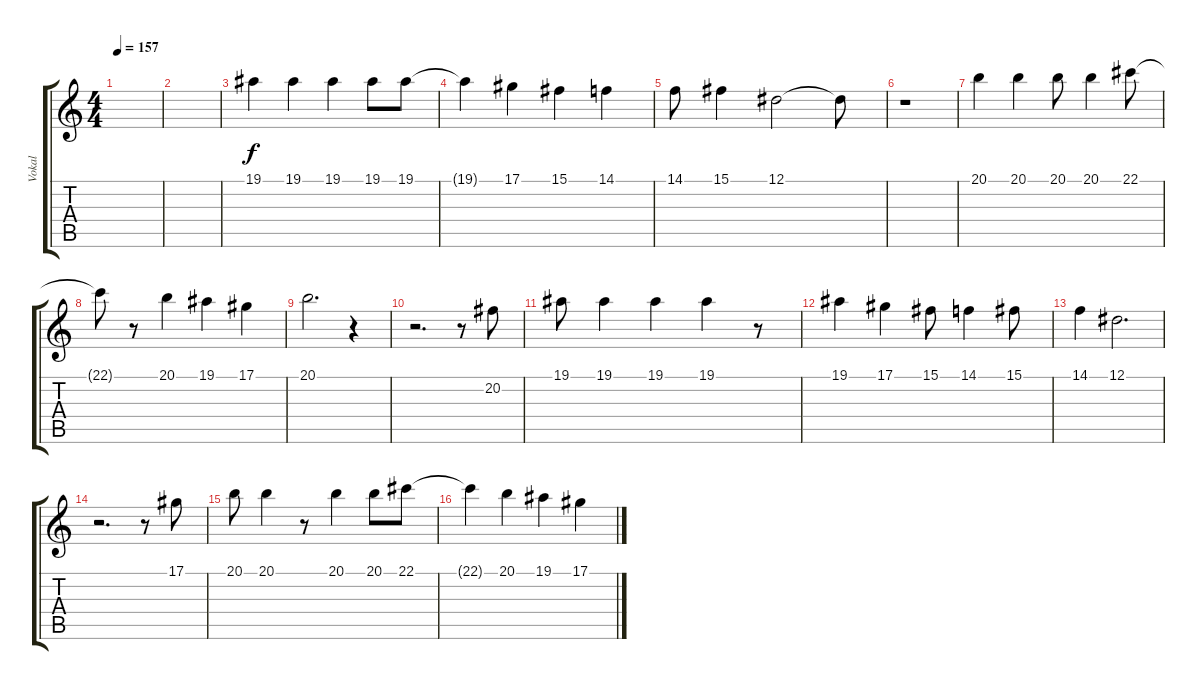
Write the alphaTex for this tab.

\track ("Vokal" "Vokal") {instrument altosax}
\staff {score tabs}
\tuning (Eb4 Bb3 Gb3 Db3 Ab2 Eb2) {hide}
\ts (4 4)
\tempo 157
\clef g2
\ks c
|
|
19.1.4 19.1.4 19.1.4 19.1.8 19.1.8 |
19.1{t}.4 17.1.4 15.1.4 14.1.4 |
14.1.8 15.1.4 12.1.2 12.1{t}.8 |
r.1 |
20.1.4 20.1.4 20.1.8 20.1.4 22.1.8 |
22.1{t}.8 r.8 20.1.4 19.1.4 17.1.4 |
20.1.2{d} r.4 |
r.2{d} r.8 20.2.8 |
19.1.8 19.1.4 19.1.4 19.1.4 r.8 |
19.1.4 17.1.4 15.1.8 14.1.4 15.1.8 |
14.1.4 12.1.2{d} |
r.2{d} r.8 17.1.8 |
20.1.8 20.1.4 r.8 20.1.4 20.1.8 22.1.8 |
22.1{t}.4 20.1.4 19.1.4 17.1.4
